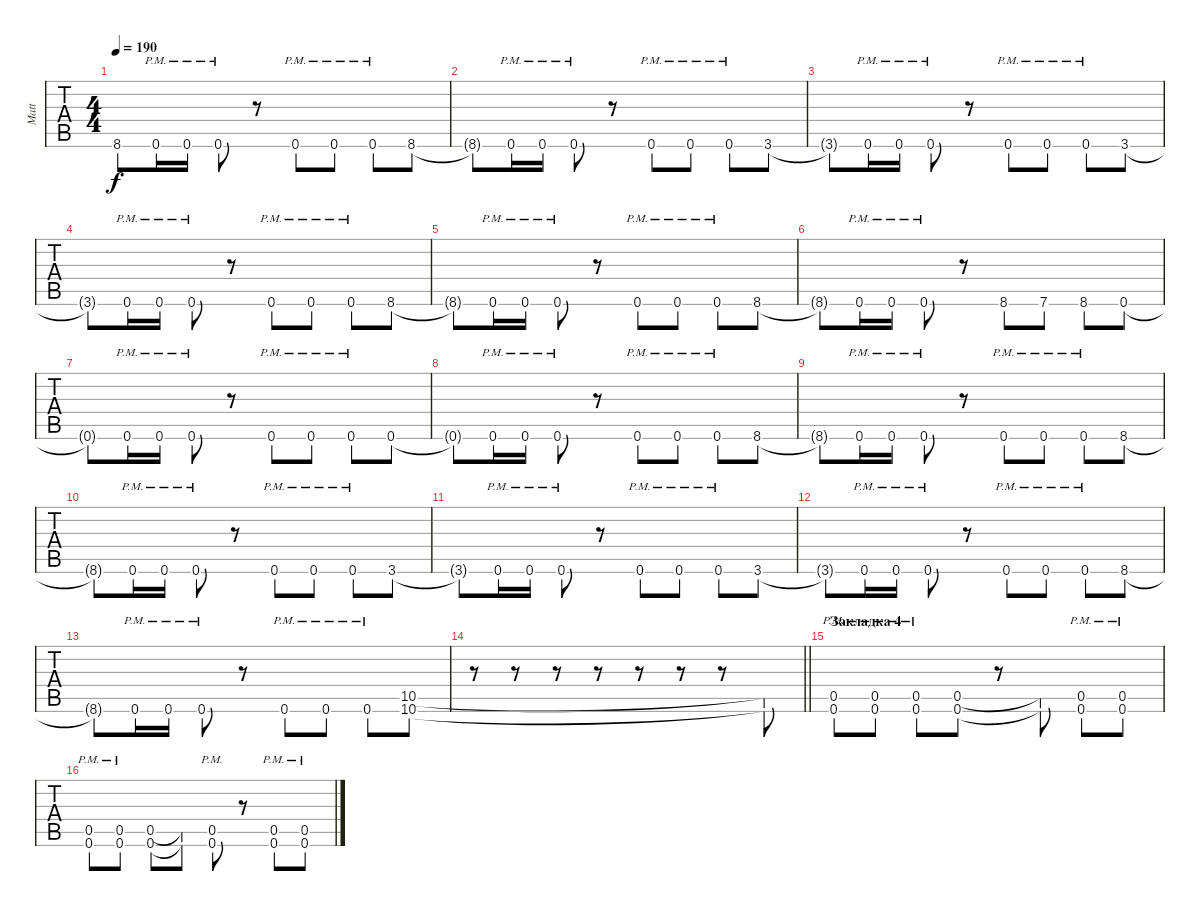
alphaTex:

\track ("Matt" "Matt") {instrument distortionguitar}
\staff {tabs}
\tuning (E4 B3 G3 D3 A2 D2) {hide}
\ts (4 4)
\tempo 190
\clef g2
\ks c
8.6{t}.8{dy f} 0.6{pm}.16 0.6{pm}.16 0.6{pm}.8 r.8 0.6{pm}.8 0.6{pm}.8 0.6{pm}.8 8.6.8 |
8.6{t}.8 0.6{pm}.16 0.6{pm}.16 0.6{pm}.8 r.8 0.6{pm}.8 0.6{pm}.8 0.6{pm}.8 3.6.8 |
3.6{t}.8 0.6{pm}.16 0.6{pm}.16 0.6{pm}.8 r.8 0.6{pm}.8 0.6{pm}.8 0.6{pm}.8 3.6.8 |
3.6{t}.8 0.6{pm}.16 0.6{pm}.16 0.6{pm}.8 r.8 0.6{pm}.8 0.6{pm}.8 0.6{pm}.8 8.6.8 |
8.6{t}.8 0.6{pm}.16 0.6{pm}.16 0.6{pm}.8 r.8 0.6{pm}.8 0.6{pm}.8 0.6{pm}.8 8.6.8 |
8.6{t}.8 0.6{pm}.16 0.6{pm}.16 0.6{pm}.8 r.8 8.6.8 7.6.8 8.6.8 0.6.8 |
0.6{t}.8 0.6{pm}.16 0.6{pm}.16 0.6{pm}.8 r.8 0.6{pm}.8 0.6{pm}.8 0.6{pm}.8 0.6.8 |
0.6{t}.8 0.6{pm}.16 0.6{pm}.16 0.6{pm}.8 r.8 0.6{pm}.8 0.6{pm}.8 0.6{pm}.8 8.6.8 |
8.6{t}.8 0.6{pm}.16 0.6{pm}.16 0.6{pm}.8 r.8 0.6{pm}.8 0.6{pm}.8 0.6{pm}.8 8.6.8 |
8.6{t}.8 0.6{pm}.16 0.6{pm}.16 0.6{pm}.8 r.8 0.6{pm}.8 0.6{pm}.8 0.6{pm}.8 3.6.8 |
3.6{t}.8 0.6{pm}.16 0.6{pm}.16 0.6{pm}.8 r.8 0.6{pm}.8 0.6{pm}.8 0.6{pm}.8 3.6.8 |
3.6{t}.8 0.6{pm}.16 0.6{pm}.16 0.6{pm}.8 r.8 0.6{pm}.8 0.6{pm}.8 0.6{pm}.8 8.6.8 |
8.6{t}.8 0.6{pm}.16 0.6{pm}.16 0.6{pm}.8 r.8 0.6{pm}.8 0.6{pm}.8 0.6{pm}.8 (10.5 10.6).8 |
\barLineRight lightlight
r.8 r.8 r.8 r.8 r.8 r.8 r.8 (10.5{t} 10.6{t}).8 |
\section ("" "Закладка 4")
(0.5{pm} 0.6{pm}).8 (0.5{pm} 0.6{pm}).8 (0.5{pm} 0.6{pm}).8 (0.5 0.6).8 r.8 (0.5{t} 0.6{t}).8 (0.5{pm} 0.6{pm}).8 (0.5{pm} 0.6{pm}).8 |
(0.5{pm} 0.6{pm}).8 (0.5{pm} 0.6{pm}).8 (0.5 0.6).8 (0.5{t} 0.6{t}).8 (0.5{pm} 0.6{pm}).8 r.8 (0.5{pm} 0.6{pm}).8 (0.5{pm} 0.6{pm}).8
